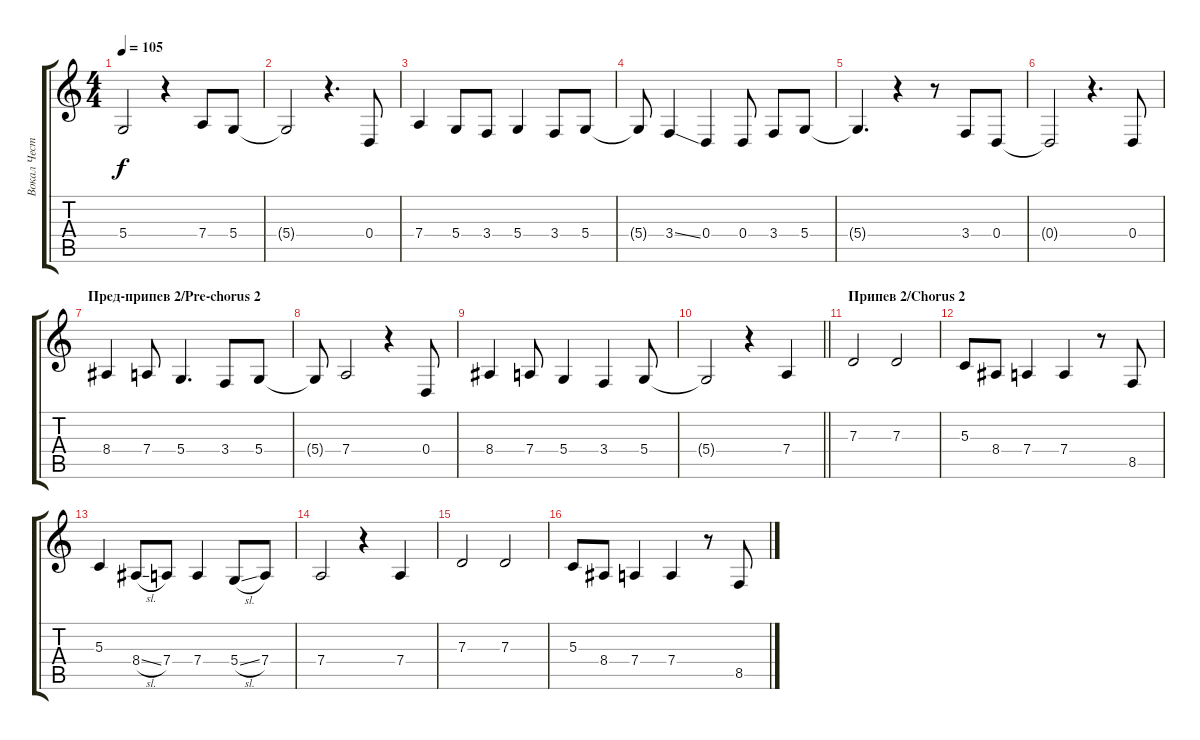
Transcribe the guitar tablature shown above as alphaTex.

\track ("Вокал Честера/Chester's vocals" "Вокал Чест") {instrument flute}
\staff {score tabs}
\tuning (E4 B3 G3 D3 A2 E2) {hide}
\ts (4 4)
\tempo 105
\clef g2
\ks c
5.4{t}.2{dy f} r.4 7.4.8 5.4.8 |
5.4{t}.2 r.4{d} 0.4.8 |
7.4.4 5.4.8 3.4.8 5.4.4 3.4.8 5.4.8 |
5.4{t}.8 3.4{ss}.4 0.4.4 0.4.8 3.4.8 5.4.8 |
5.4{t}.4{d} r.4 r.8 3.4.8 0.4.8 |
0.4{t}.2 r.4{d} 0.4.8 |
\section ("" "Пред-припев 2/Pre-chorus 2")
8.4.4 7.4.8 5.4.4{d} 3.4.8 5.4.8 |
5.4{t}.8 7.4.2 r.4 0.4.8 |
8.4.4 7.4.8 5.4.4 3.4.4 5.4.8 |
\barLineRight lightlight
5.4{t}.2 r.4 7.4.4 |
\section ("" "Припев 2/Chorus 2")
7.3.2 7.3.2 |
5.3.8 8.4.8 7.4.4 7.4.4 r.8 8.5.8 |
5.3.4 8.4{sl}.8 7.4.8 7.4.4 5.4{sl}.8 7.4.8 |
7.4.2 r.4 7.4.4 |
7.3.2 7.3.2 |
5.3.8 8.4.8 7.4.4 7.4.4 r.8 8.5.8
